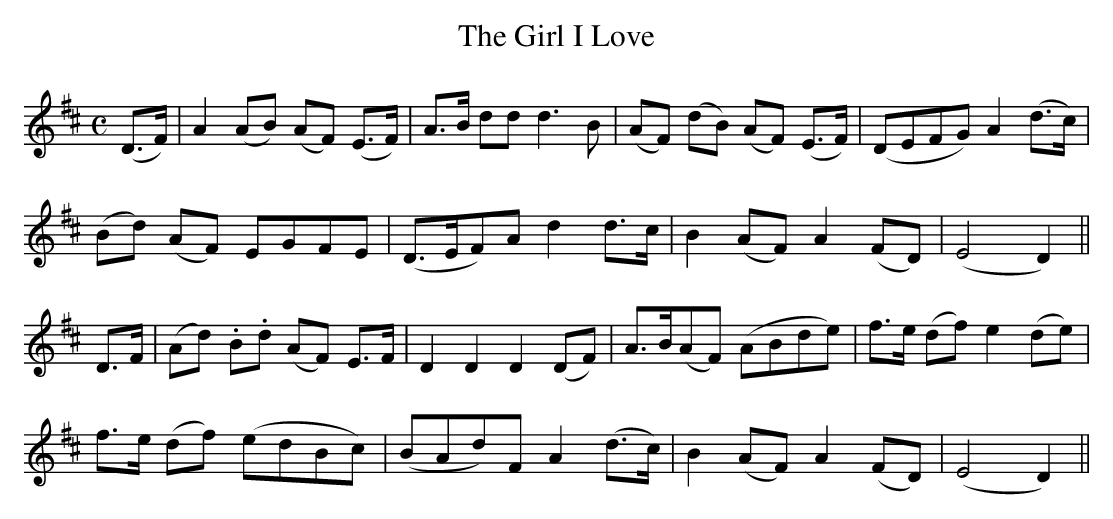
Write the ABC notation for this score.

X:1
T: The Girl I Love
M:C
L:1/8
K:D
(D>F) | A2 (AB) (AF) (E>F) | A>B dd d3 B | (AF) (dB) (AF) (E>F) | (DEFG) A2 (d>c) |
(Bd) (AF) EGFE | (D>EF)A d2 d>c | B2 (AF) A2 (FD) | (E4 D2) ||
D>F | (Ad) .B.d (AF) E>F | D2 D2 D2 (DF) | A>B(AF) (ABde) | f>e (df) e2 (de) |
f>e (df) (edBc) | (BAd)F A2 (d>c) | B2 (AF) A2 (FD) | (E4 D2) ||
